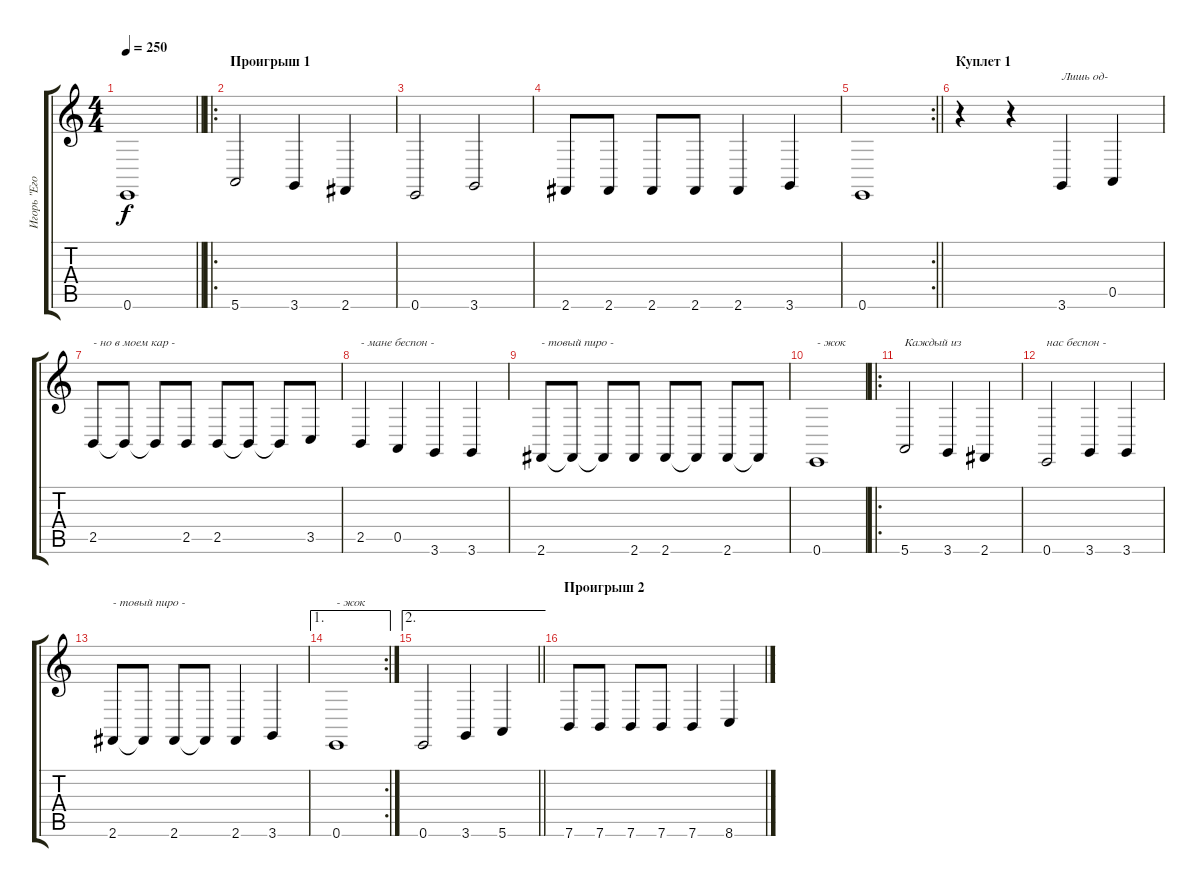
\track ("Игорь \"Егор\" Летов" "Игорь \"Его") {instrument clarinet}
\staff {score tabs}
\tuning (E4 B3 G3 D3 A2 E2) {hide}
\ts (4 4)
\tempo 250
\clef g2
\barLineRight lightlight
\ks c
0.6.1{dy f} |
\ro
\section ("" "Проигрыш 1")
5.6.2 3.6.4 2.6.4 |
0.6.2 3.6.2 |
2.6.8 2.6.8 2.6.8 2.6.8 2.6.4 3.6.4 |
\rc 2
\barLineRight lightlight
0.6.1 |
\section ("" "Куплет 1 ")
r.4 r.4 3.6.4{txt "Лишь од-"} 0.5.4 |
2.5.8{txt "- но в моем кар - "} 2.5{t}.8 2.5{t}.8 2.5.8 2.5.8 2.5{t}.8 2.5{t}.8 3.5.8 |
2.5.4{txt "- мане беспон -"} 0.5.4 3.6.4 3.6.4 |
2.6.8{txt "- товый пиро -"} 2.6{t}.8 2.6{t}.8 2.6.8 2.6.8 2.6{t}.8 2.6.8 2.6{t}.8 |
0.6.1{txt "- жок"} |
\ro
5.6.2{txt "Каждый из"} 3.6.4 2.6.4 |
0.6.2{txt "нас беспон -"} 3.6.4 3.6.4 |
2.6.8{txt "- товый пиро -"} 2.6{t}.8 2.6.8 2.6{t}.8 2.6.4 3.6.4 |
\ae 1
\rc 2
0.6.1{txt "- жок"} |
\ae 2
\barLineRight lightlight
0.6.2 3.6.4 5.6.4 |
\section ("" "Проигрыш 2")
7.6.8 7.6.8 7.6.8 7.6.8 7.6.4 8.6.4
